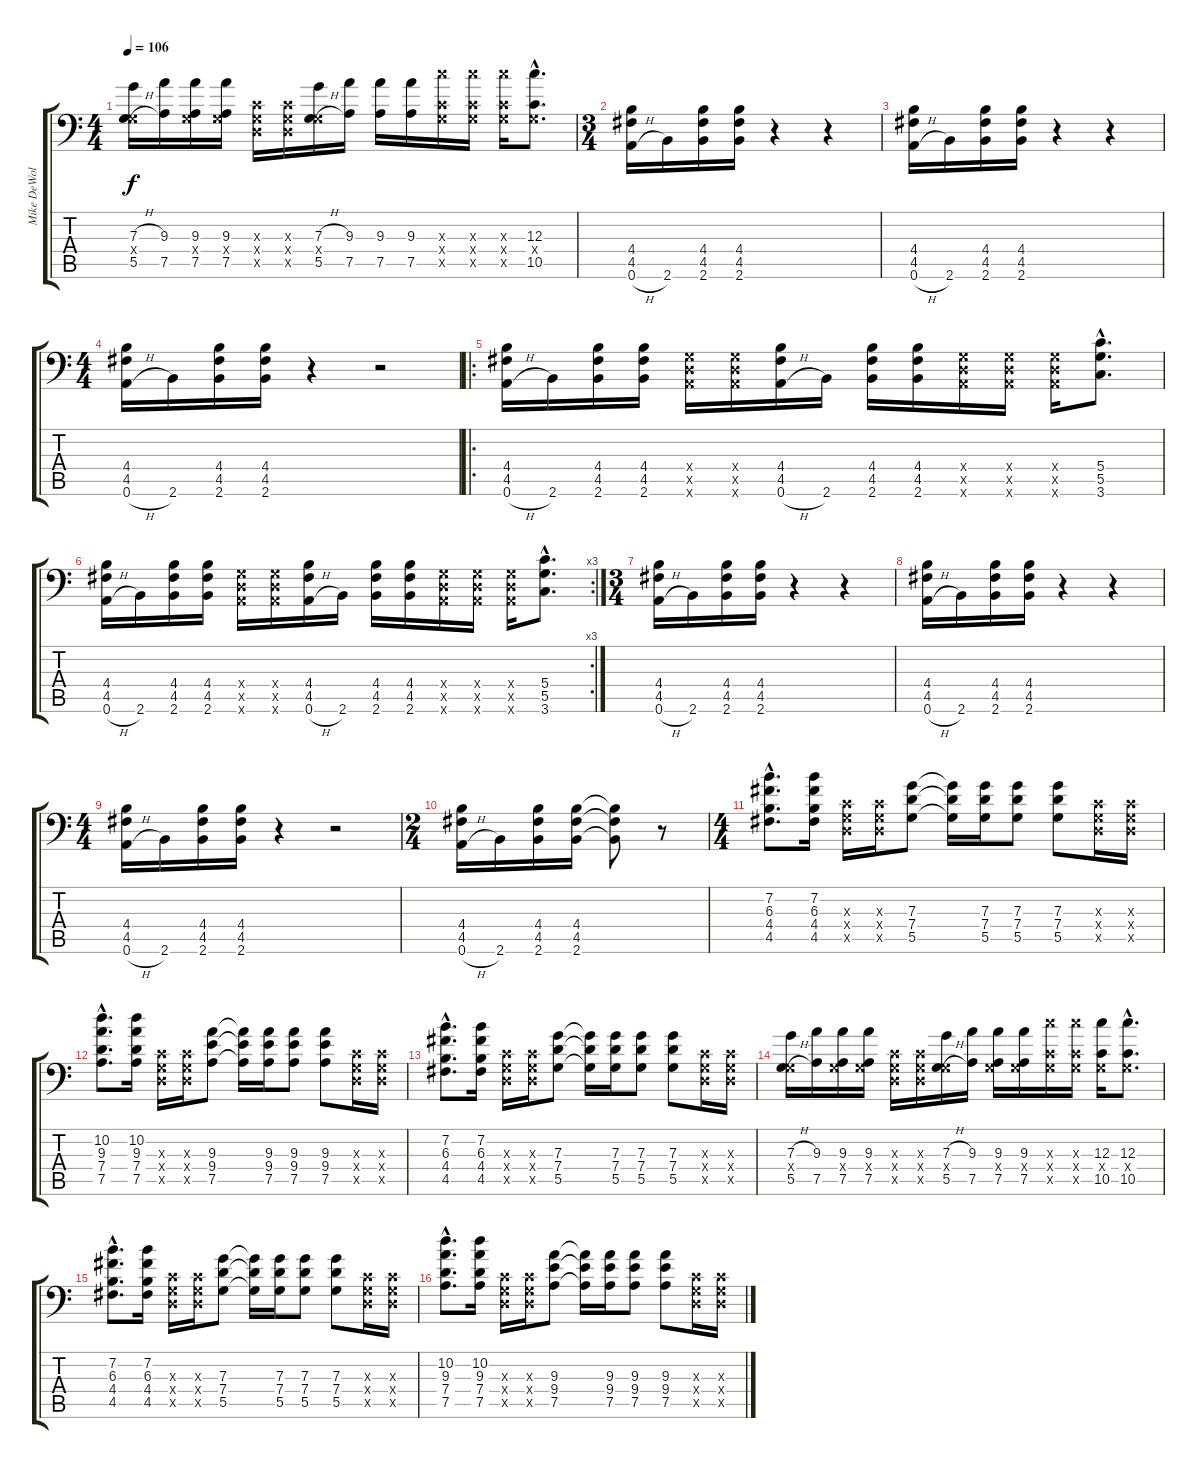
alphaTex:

\track ("Mike DeWolf" "Mike DeWol") {instrument acousticguitarnylon}
\staff {score tabs}
\tuning (A3 E3 C3 G2 D2 A1) {hide}
\ts (4 4)
\tempo 106
\clef f4
\ks c
(7.3{h} 0.4{x} 5.5{h}).16{dy f instrument acousticguitarnylon} (9.3 7.5).16 (9.3 0.4{x} 7.5).16 (9.3 0.4{x} 7.5).16 (0.3{x} 0.4{x} 0.5{x}).16 (0.3{x} 0.4{x} 0.5{x}).16 (7.3{h} 0.4{x} 5.5{h}).16 (9.3 7.5).16 (9.3 7.5).16 (9.3 7.5).16 (12.3{x} 0.4{x} 10.5{x}).16 (12.3{x} 0.4{x} 10.5{x}).16 (12.3{x} 0.4{x} 10.5{x}).16 (12.3{hac} 0.4{hac x} 10.5{hac}).8{d} |
\ts (3 4)
(4.4 4.5 0.6{h}).16{instrument distortionguitar} 2.6.16 (4.4 4.5 2.6).16 (4.4 4.5 2.6).16 r.4 r.4 |
(4.4 4.5 0.6{h}).16 2.6.16 (4.4 4.5 2.6).16 (4.4 4.5 2.6).16 r.4 r.4 |
\ts (4 4)
(4.4 4.5 0.6{h}).16 2.6.16 (4.4 4.5 2.6).16 (4.4 4.5 2.6).16 r.4 r.2 |
\ro
(4.4 4.5 0.6{h}).16 2.6.16 (4.4 4.5 2.6).16 (4.4 4.5 2.6).16 (0.4{x} 0.5{x} 0.6{x}).16 (0.4{x} 0.5{x} 0.6{x}).16 (4.4 4.5 0.6{h}).16 2.6.16 (4.4 4.5 2.6).16 (4.4 4.5 2.6).16 (0.4{x} 0.5{x} 0.6{x}).16 (0.4{x} 0.5{x} 0.6{x}).16 (0.4{x} 0.5{x} 0.6{x}).16 (5.4{hac} 5.5{hac} 3.6{hac}).8{d} |
\rc 3
(4.4 4.5 0.6{h}).16 2.6.16 (4.4 4.5 2.6).16 (4.4 4.5 2.6).16 (0.4{x} 0.5{x} 0.6{x}).16 (0.4{x} 0.5{x} 0.6{x}).16 (4.4 4.5 0.6{h}).16 2.6.16 (4.4 4.5 2.6).16 (4.4 4.5 2.6).16 (0.4{x} 0.5{x} 0.6{x}).16 (0.4{x} 0.5{x} 0.6{x}).16 (0.4{x} 0.5{x} 0.6{x}).16 (5.4{hac} 5.5{hac} 3.6{hac}).8{d} |
\ts (3 4)
(4.4 4.5 0.6{h}).16{instrument distortionguitar} 2.6.16 (4.4 4.5 2.6).16 (4.4 4.5 2.6).16 r.4 r.4 |
(4.4 4.5 0.6{h}).16 2.6.16 (4.4 4.5 2.6).16 (4.4 4.5 2.6).16 r.4 r.4 |
\ts (4 4)
(4.4 4.5 0.6{h}).16 2.6.16 (4.4 4.5 2.6).16 (4.4 4.5 2.6).16 r.4 r.2 |
\ts (2 4)
(4.4 4.5 0.6{h}).16 2.6.16 (4.4 4.5 2.6).16 (4.4 4.5 2.6).16 (4.4{t} 4.5{t} 2.6{t}).8 r.8 |
\ts (4 4)
(7.2{hac} 6.3{hac} 4.4{hac} 4.5{hac}).8{d instrument acousticguitarnylon} (7.2 6.3 4.4 4.5).16 (0.3{x} 0.4{x} 0.5{x}).16 (0.3{x} 0.4{x} 0.5{x}).16 (7.3 7.4 5.5).8 (7.3{t} 7.4{t} 5.5{t}).16 (7.3 7.4 5.5).16 (7.3 7.4 5.5).8 (7.3 7.4 5.5).8 (0.3{x} 0.4{x} 0.5{x}).16 (0.3{x} 0.4{x} 0.5{x}).16 |
(10.2{hac} 9.3{hac} 7.4{hac} 7.5{hac}).8{d} (10.2 9.3 7.4 7.5).16 (0.3{x} 0.4{x} 0.5{x}).16 (0.3{x} 0.4{x} 0.5{x}).16 (9.3 9.4 7.5).8 (9.3{t} 9.4{t} 7.5{t}).16 (9.3 9.4 7.5).16 (9.3 9.4 7.5).8 (9.3 9.4 7.5).8 (0.3{x} 0.4{x} 0.5{x}).16 (0.3{x} 0.4{x} 0.5{x}).16 |
(7.2{hac} 6.3{hac} 4.4{hac} 4.5{hac}).8{d} (7.2 6.3 4.4 4.5).16 (0.3{x} 0.4{x} 0.5{x}).16 (0.3{x} 0.4{x} 0.5{x}).16 (7.3 7.4 5.5).8 (7.3{t} 7.4{t} 5.5{t}).16 (7.3 7.4 5.5).16 (7.3 7.4 5.5).8 (7.3 7.4 5.5).8 (0.3{x} 0.4{x} 0.5{x}).16 (0.3{x} 0.4{x} 0.5{x}).16 |
(7.3{h} 0.4{x} 5.5{h}).16 (9.3 7.5).16 (9.3 0.4{x} 7.5).16 (9.3 0.4{x} 7.5).16 (0.3{x} 0.4{x} 0.5{x}).16 (0.3{x} 0.4{x} 0.5{x}).16 (7.3{h} 0.4{x} 5.5{h}).16 (9.3 7.5).16 (9.3 0.4{x} 7.5).16 (9.3 0.4{x} 7.5).16 (12.3{x} 0.4{x} 10.5{x}).16 (12.3{x} 0.4{x} 10.5{x}).16 (12.3 0.4{x} 10.5).16 (12.3{hac} 0.4{hac x} 10.5{hac}).8{d} |
(7.2{hac} 6.3{hac} 4.4{hac} 4.5{hac}).8{d} (7.2 6.3 4.4 4.5).16 (0.3{x} 0.4{x} 0.5{x}).16 (0.3{x} 0.4{x} 0.5{x}).16 (7.3 7.4 5.5).8 (7.3{t} 7.4{t} 5.5{t}).16 (7.3 7.4 5.5).16 (7.3 7.4 5.5).8 (7.3 7.4 5.5).8 (0.3{x} 0.4{x} 0.5{x}).16 (0.3{x} 0.4{x} 0.5{x}).16 |
(10.2{hac} 9.3{hac} 7.4{hac} 7.5{hac}).8{d instrument distortionguitar} (10.2 9.3 7.4 7.5).16 (0.3{x} 0.4{x} 0.5{x}).16 (0.3{x} 0.4{x} 0.5{x}).16 (9.3 9.4 7.5).8 (9.3{t} 9.4{t} 7.5{t}).16 (9.3 9.4 7.5).16 (9.3 9.4 7.5).8 (9.3 9.4 7.5).8 (0.3{x} 0.4{x} 0.5{x}).16 (0.3{x} 0.4{x} 0.5{x}).16
